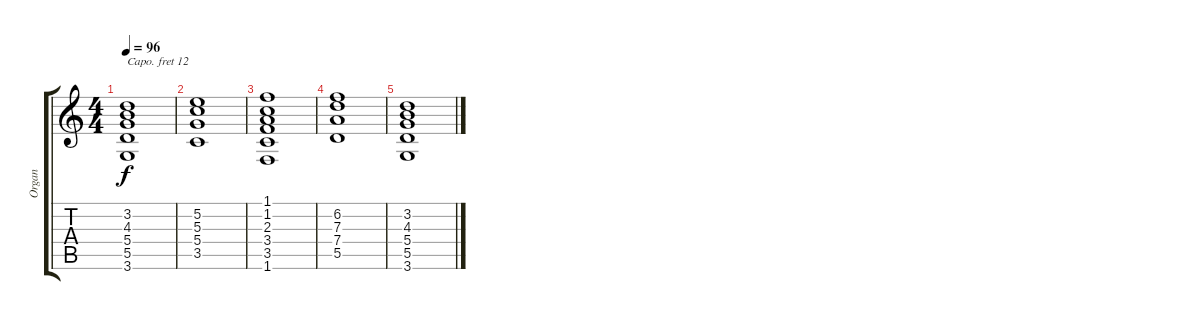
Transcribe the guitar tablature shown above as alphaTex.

\track ("Organ" "Organ") {instrument drawbarorgan}
\staff {score tabs}
\capo 12
\tuning (E4 B3 G3 D3 A2 E2) {hide}
\ts (4 4)
\tempo 96
\clef g2
\ks c
(3.2 4.3 5.4 5.5 3.6).1{dy f} |
(5.2 5.3 5.4 3.5).1 |
(1.1 1.2 2.3 3.4 3.5 1.6).1 |
(6.2 7.3 7.4 5.5).1 |
(3.2 4.3 5.4 5.5 3.6).1
